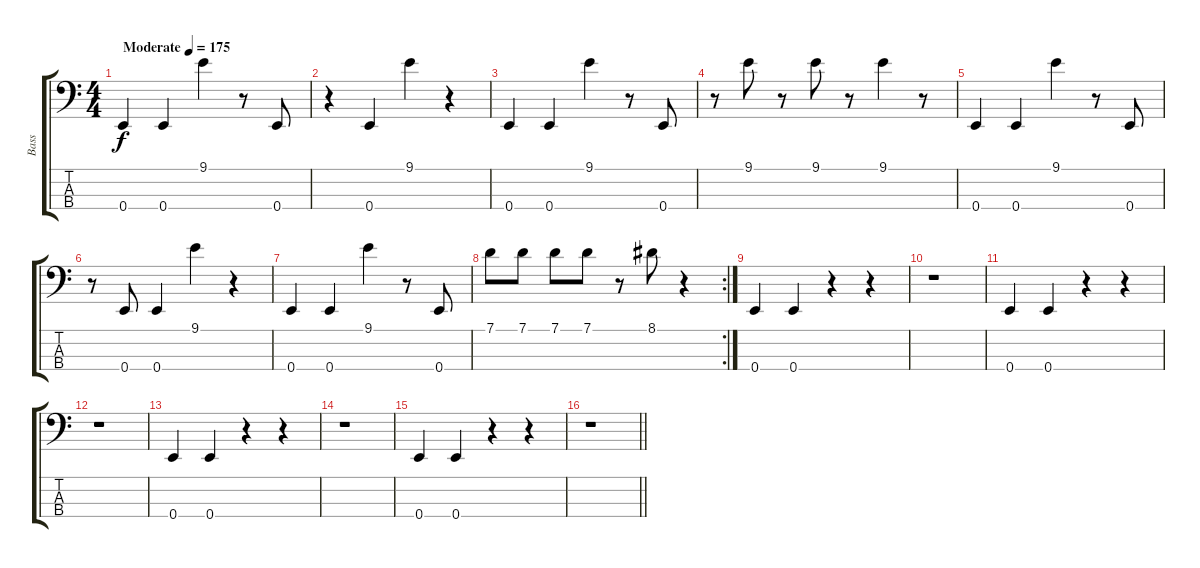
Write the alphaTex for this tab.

\track ("Bass" "Bass") {instrument electricbassfinger}
\staff {score tabs}
\tuning (G2 D2 A1 E1) {hide}
\ts (4 4)
\tempo (175 "Moderate")
\clef f4
\ks c
0.4.4{dy f instrument electricbassfinger} 0.4.4 9.1.4 r.8 0.4.8 |
r.4 0.4.4 9.1.4 r.4 |
0.4.4 0.4.4 9.1.4 r.8 0.4.8 |
r.8 9.1.8 r.8 9.1.8 r.8 9.1.4 r.8 |
0.4.4 0.4.4 9.1.4 r.8 0.4.8 |
r.8 0.4.8 0.4.4 9.1.4 r.4 |
0.4.4 0.4.4 9.1.4 r.8 0.4.8 |
\rc 2
7.1.8 7.1.8 7.1.8 7.1.8 r.8 8.1.8 r.4 |
0.4.4 0.4.4 r.4 r.4 |
r.1 |
0.4.4 0.4.4 r.4 r.4 |
r.1 |
0.4.4 0.4.4 r.4 r.4 |
r.1 |
0.4.4 0.4.4 r.4 r.4 |
\barLineRight lightlight
r.1
